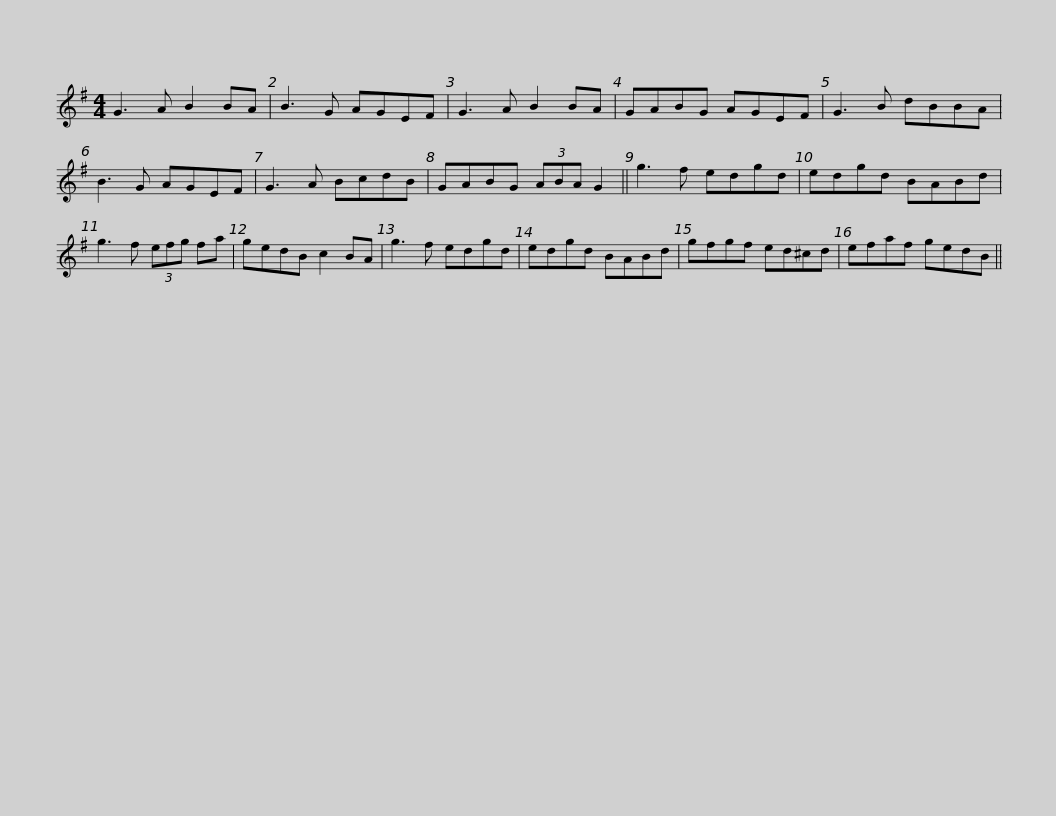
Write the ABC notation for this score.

X:1
L:1/8
M:4/4
I:linebreak $
K:G
V:1 treble
V:1
 G3 A B2 BA | B3 G AGEF | G3 A B2 BA | GABG AGEF | G3 B dBBA | %5
 B3 G AGEF |$ G3 A BcdB | GABG (3ABA G2 || g3 f edgd | edgd BABd | %10
 g3 f (3efg fa | gedB c2 BA |$ g3 f edgd | edgd BABd | gfgf ed^cd | %15
 efaf gedB || %16
